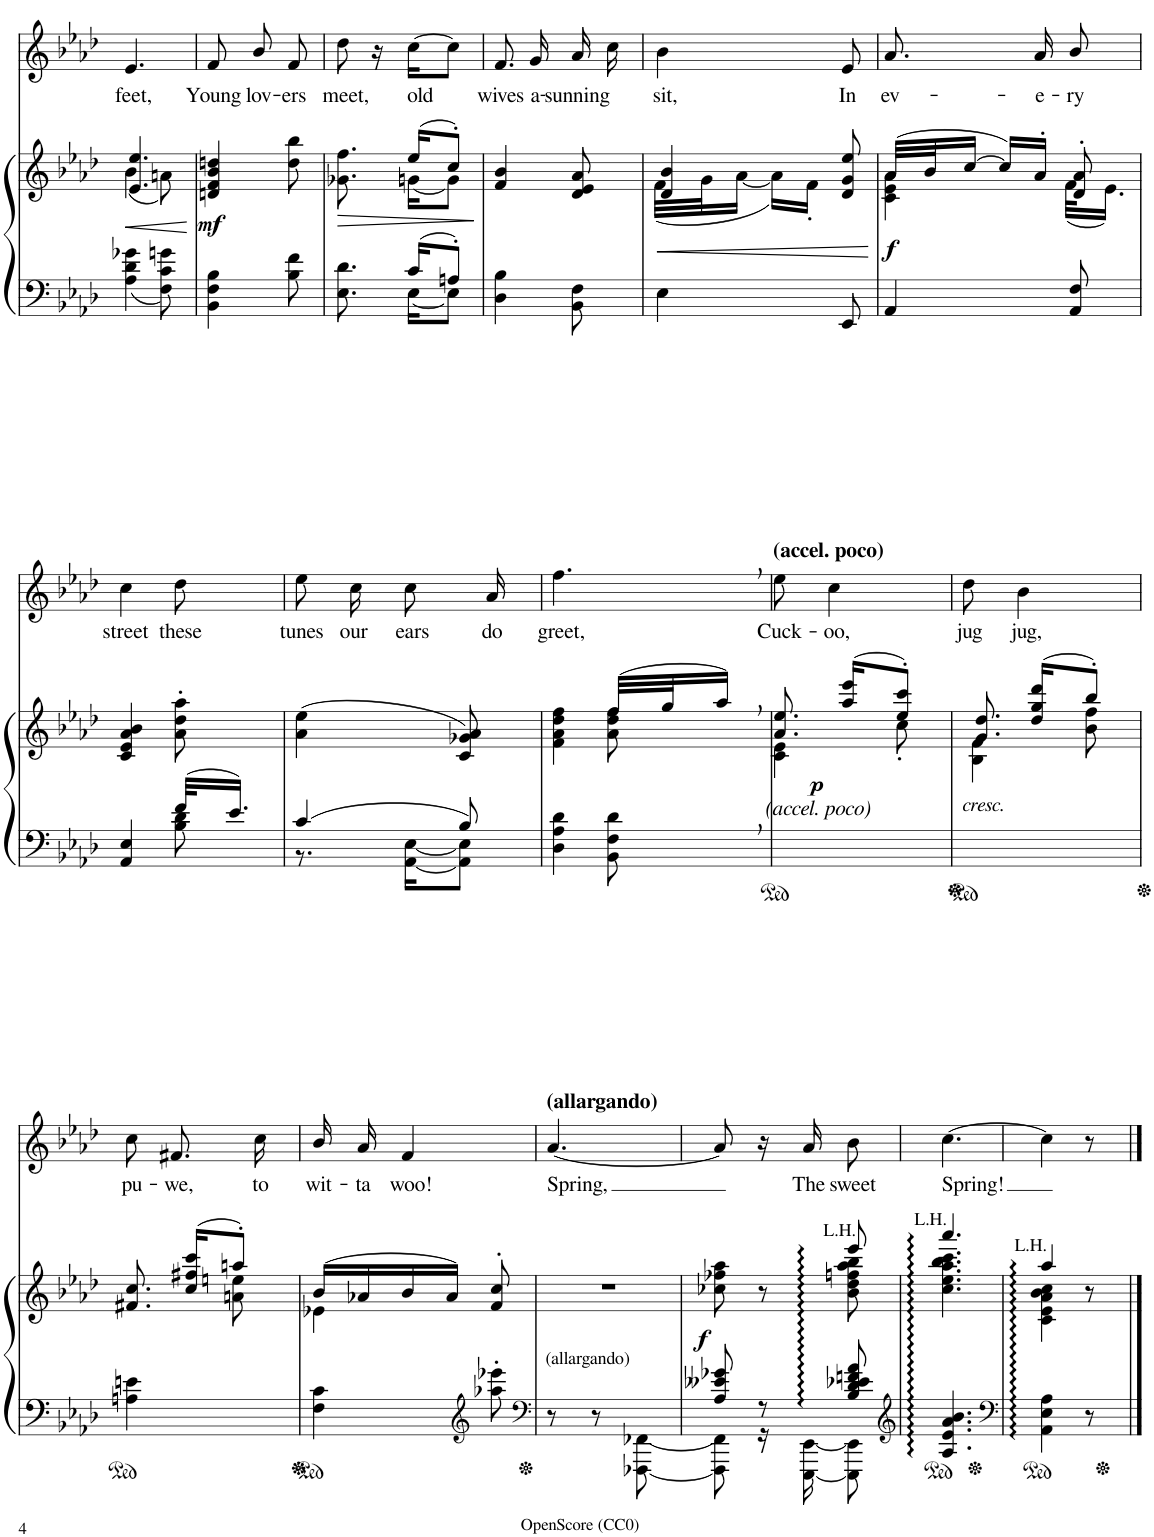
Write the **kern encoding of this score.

**kern	**kern	**dynam	**kern	**text
*part2	*part2	*part2	*part1	*part1
*staff3	*staff2	*staff2/3	*staff1	*staff1
*I"Piano	*	*	*I"Voice	*
*I'Pno	*	*	*	*
!!LO:PB:g=z
*clefF4	*clefG2	*	*clefG2	*
*k[b-e-a-d-]	*k[b-e-a-d-]	*	*k[b-e-a-d-]	*
*M3/8	*M3/8	*	*M3/8	*
=48	=48	=48	=48	=48
!	!	!LO:HP:b	!	!LO:LY:b
*	*^	*	*	*
4A-\ 4d-\ 4g-X\	4.e-/ 4.ee-/	(4b-\	<	4.e-/	feet,
8F\ 8c\ 8gn\	.	8an\)	.	.	.
*	*v	*v	*	*	*
.	.	[	.	.
=49	=49	=49	=49	=49
!	!	!LO:DY:b	!	!LO:LY:b
4BB-\ 4F\ 4B-\	4dn/ 4f/ 4b-/ 4ddn/	mf	8f/	Young
!	!	!	!	!LO:LY:b
.	.	.	8b-/	lov-
!	!	!	!	!LO:LY:b
8B-\ 8f\	8dd\ 8bb-\	.	8f/	-ers
=50	=50	=50	=50	=50
*^	*	*	*	*
!	!	!	!LO:HP:b	!	!LO:LY:b
*	*	*^	*	*	*
8.E-\ 8.d-\	8.ryy	8.g-X\ 8.ff\	8.ryy	>	8dd-\	meet,
.	.	.	.	.	16r	.
!	!	!	!	!	!	!LO:LY:b
16c/KL	[16E-\KL	(16ee-/KL	[16gn\KL	.	[16cc\KL	old
8An'/J	8E-\J]	8cc'/J)	8g\J]	.	8cc\J]	.
*v	*v	*	*	*	*	*
*	*v	*v	*	*	*
.	.	]	.	.
=51	=51	=51	=51	=51
!	!	!	!	!LO:LY:b
4D-\ 4B-\	4f/ 4b-/	.	8.f/	wives
!	!	!	!	!LO:LY:b
.	.	.	16g/	a-
!	!	!	!	!LO:LY:b
8BB-\ 8F\	8d-/ 8e-/ 8a-/	.	16a-/	-sunning
.	.	.	16cc\	.
=52	=52	=52	=52	=52
!	!	!LO:HP:b	!	!LO:LY:b
*	*^	*	*	*
4E-\	4d-/ 4b-/	(32f\LLL	<	4b-\	sit,
.	.	32g\J	.	.	.
.	.	[16a-\JJ	.	.	.
.	.	16a-\LL])	.	.	.
.	.	16f'\JJ	.	.	.
!	!	!	!	!	!LO:LY:b
8EE-/	8d-/ 8g/ 8ee-/	8ryy	.	8e-/	In
*	*v	*v	*	*	*
.	.	[	.	.
=53	=53	=53	=53	=53
*	*^	*	*	*
!	!	!	!LO:DY:b	!	!LO:LY:b
4AA-/	(>32a-/LLL	4c\ 4e-\ 4a-\	f	8.a-/	ev-
.	32b-/J	.	.	.	.
.	[16cc/JJ	.	.	.	.
.	16cc/LL])	.	.	.	.
!	!	!	!	!	!LO:LY:b
.	16a-'>/JJ	.	.	16a-/	-e-
!	!	!	!	!	!LO:LY:b
8AA-/ 8F/	8d-/' 8a-/'	(32f\KLL	.	8b-/	-ry
.	.	16.e-\JJ)	.	.	.
!!LO:LB:g=z
=54	=54	=54	=54	=54	=54
*^	*	*	*	*	*
!	!	!	!	!	!	!LO:LY:b
*	*	*v	*v	*	*	*
4AA-/ 4E-/	4ryy	4c/ 4e-/ 4a-/ 4b-/	.	4cc\	street
!	!	!	!	!	!LO:LY:b
32f/KLL	8B-\ 8d-\	8a-\' 8dd-\' 8aa-\'	.	8dd-\	these
16.e-/JJ	.	.	.	.	.
=55	=55	=55	=55	=55	=55
!	!	!	!	!	!LO:LY:b
4c/	8.r	(4a-\ 4ee-\	.	8ee-\	tunes
!	!	!	!	!	!LO:LY:b
.	.	.	.	16cc\	our
!	!	!	!	!	!LO:LY:b
.	[16AA-\ [16E-\KL	.	.	8cc\	ears
8B-/	8AA-\] 8E-\]J	8c/ 8g-X/ 8a-/)	.	.	.
!	!	!	!	!	!LO:LY:b
.	.	.	.	16a-/	do
*v	*v	*	*	*	*
=56	=56	=56	=56	=56
*	*^	*	*	*
!	!	!	!	!	!LO:LY:b
4D-\'~ 4A-\'~ 4d-\'~	4f\'~ 4a-\'~ 4dd-\'~ 4ff\'~	4ryy	.	4.ff,\	greet,
8BB-\, 8F\, 8d-\,	(32ff/LLL	8a-\ 8dd-\ 8ff\	.	.	.
.	32gg/J	.	.	.	.
.	16aa-,/JJ)	.	.	.	.
=57	=57	=57	=57	=57	=57
*	*ped	*	*	*	*
!	!	!	!	!LO:TX:a:B:t=(accel. poco)	!
!	!	!	!LO:DY:b	!	!LO:LY:b
!	!	!	!LO:DY:n=1:b	!	!
4.ryy	8.a-/ 8.ee-/	4c\ 4e-\	p other-dynamics	8ee-\	Cuck-
!	!	!	!	!	!LO:LY:b
.	.	.	.	4cc\	-oo,
.	(>16aa-/ 16eee-/KL	.	.	.	.
.	8ee-/'> 8ccc/'>J)	8cc'<\	.	.	.
=58	=58	=58	=58	=58	=58
*	*Xped	*	*	*	*
*	*ped	*	*	*	*
!	!LO:TX:b:i:t=cresc.	!	!	!	!
!	!	!	!	!	!LO:LY:b
4.ryy	8.g/ 8.dd-/	4B-\ 4f\	.	8dd-\	jug
!	!	!	!	!	!LO:LY:b
.	.	.	.	4b-\	jug,
.	(>16dd-/ 16gg/ 16ddd-/KL	.	.	.	.
.	8bb-'>/J)	8b-\ 8ff\	.	.	.
!!LO:LB:g=z
=59	=59	=59	=59	=59	=59
*ped	*	*	*	*	*
*	*Xped	*	*	*	*
!	!	!	!	!	!LO:LY:b
4An\ 4en\	8.f#X/ 8.cc/	4ryy	.	8cc\	pu-
!	!	!	!	!	!LO:LY:b
.	.	.	.	8.f#X/	-we,
.	(>16cc/ 16ff#X/ 16ccc/KL	.	.	.	.
8ryy	8aan'>/J)	8an\ 8een\	.	.	.
!	!	!	!	!	!LO:LY:b
.	.	.	.	16cc\	to
=60	=60	=60	=60	=60	=60
*	*Xped	*	*	*	*
!	!	!	!	!	!LO:LY:b
4F\ 4c\	(16b-/LL	4e-X\	.	16b-/	wit-
!	!	!	!	!	!LO:LY:b
.	16a-X/	.	.	16a-/	-ta
!	!	!	!	!	!LO:LY:b
.	16b-/	.	.	4f/	woo!
.	16a-/JJ)	.	.	.	.
*clefG2	*	*	*	*	*
8aa-X\' 8eee-X\'	8f/;<'> 8cc/;<'>	8ryy	.	.	.
*	*v	*v	*	*	*
=61	=61	=61	=61	=61
*clefF4	*	*	*	*
*	*^	*	*	*
!	!	!	!	!LO:TX:a:B:t=(allargando)	!
!	!LO:TX:b:t=(allargando)	!	!	!	!
!	!	!	!	!	!LO:LY:b
*	*v	*v	*	*	*
8r	4.r	.	[4.a-/	Spring,
8r	.	.	.	.
[8FFF-X\ [8FF-X\	.	.	.	.
=62	=62	=62	=62	=62
*^	*^	*	*	*
!	!	!	!	!LO:DY:b	!	!
8A-/ 8e--X/ 8g-X/	8FFF-\] 8FF-\]	8cc-X\ 8ff-X\ 8aa-\	4ryy	f	8a-/]	.
8r	16r	8r	.	.	16r	.
!	!	!	!	!	!	!LO:LY:b
.	[16EEE-\ [16EE-\	.	.	.	16a-/	The
!	!	!LO:TX:a:t=L.H.	!	!	!	!
!	!	!	!	!	!	!LO:LY:b
8B-/:: 8d-/:: 8e-X/:: 8fn/:: 8a-/::	8EEE-\] 8EE-\]	8eee-::/	8b-\:: 8dd-\:: 8ffn\:: 8aa-\:: 8bb-\::	.	8b-\	sweet
*v	*v	*	*	*	*	*
=63	=63	=63	=63	=63	=63
*clefG2	*	*	*	*	*
*^	*	*	*	*	*
!	!	!LO:TX:a:t=L.H.	!	!	!	!
!	!	!	!	!	!	!LO:LY:b
*v	*v	*	*	*	*	*
4.A-/:: 4.e-/:: 4.a-/:: 4.b-/::	4.aaa-::/	4.cc\:: 4.ee-\:: 4.aa-\:: 4.bb-\:: 4.ccc\::	.	[4.cc\	Spring!
=64	=64	=64	=64	=64	=64
*clefF4	*	*	*	*	*
!	!LO:TX:a:t=L.H.	!	!	!	!
4AA-\:: 4E-\:: 4A-\::	4aa-::/	4c\:: 4e-\:: 4a-\:: 4b-\:: 4cc\::	.	4cc\]	.
8r	8r	8ryy	.	8r	.
*	*v	*v	*	*	*
==	==	==	==	==
*-	*-	*-	*-	*-
